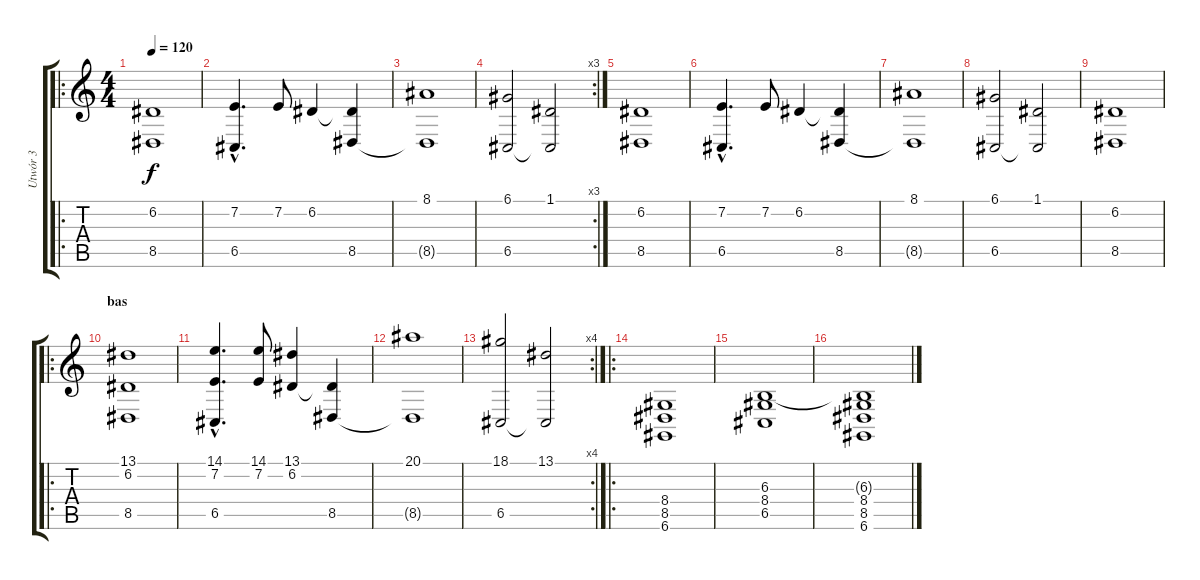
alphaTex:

\track ("Utwór 3" "Utwór 3") {instrument stringensemble1}
\staff {score tabs}
\tuning (D4 A3 F3 C3 G2 D2) {hide}
\ro
\ts (4 4)
\tempo 120
\clef g2
\ks c
(6.2 8.5).1{dy f instrument stringensemble1} |
(7.2{hac} 6.5{hac}).4{d} 7.2.8 6.2.4 (6.2{t} 8.5).4 |
(8.1 8.5{t}).1 |
\rc 3
(6.1 6.5).2 (1.1 6.5{t}).2 |
(6.2 8.5).1 |
(7.2{hac} 6.5{hac}).4{d} 7.2.8 6.2.4 (6.2{t} 8.5).4 |
(8.1 8.5{t}).1 |
(6.1 6.5).2 (1.1 6.5{t}).2 |
(6.2 8.5).1 |
\ro
\section ("" "bas")
(13.1 6.2 8.5).1 |
(14.1{hac} 7.2{hac} 6.5{hac}).4{d} (14.1 7.2).8 (13.1 6.2).4 (6.2{t} 8.5).4 |
(20.1 8.5{t}).1 |
\rc 4
(18.1 6.5).2 (13.1 6.5{t}).2 |
\ro
(8.4 8.5 6.6).1{volume 10 instrument stringensemble2} |
(6.3 8.4 6.5).1 |
(6.3{t} 8.4 8.5 6.6).1
